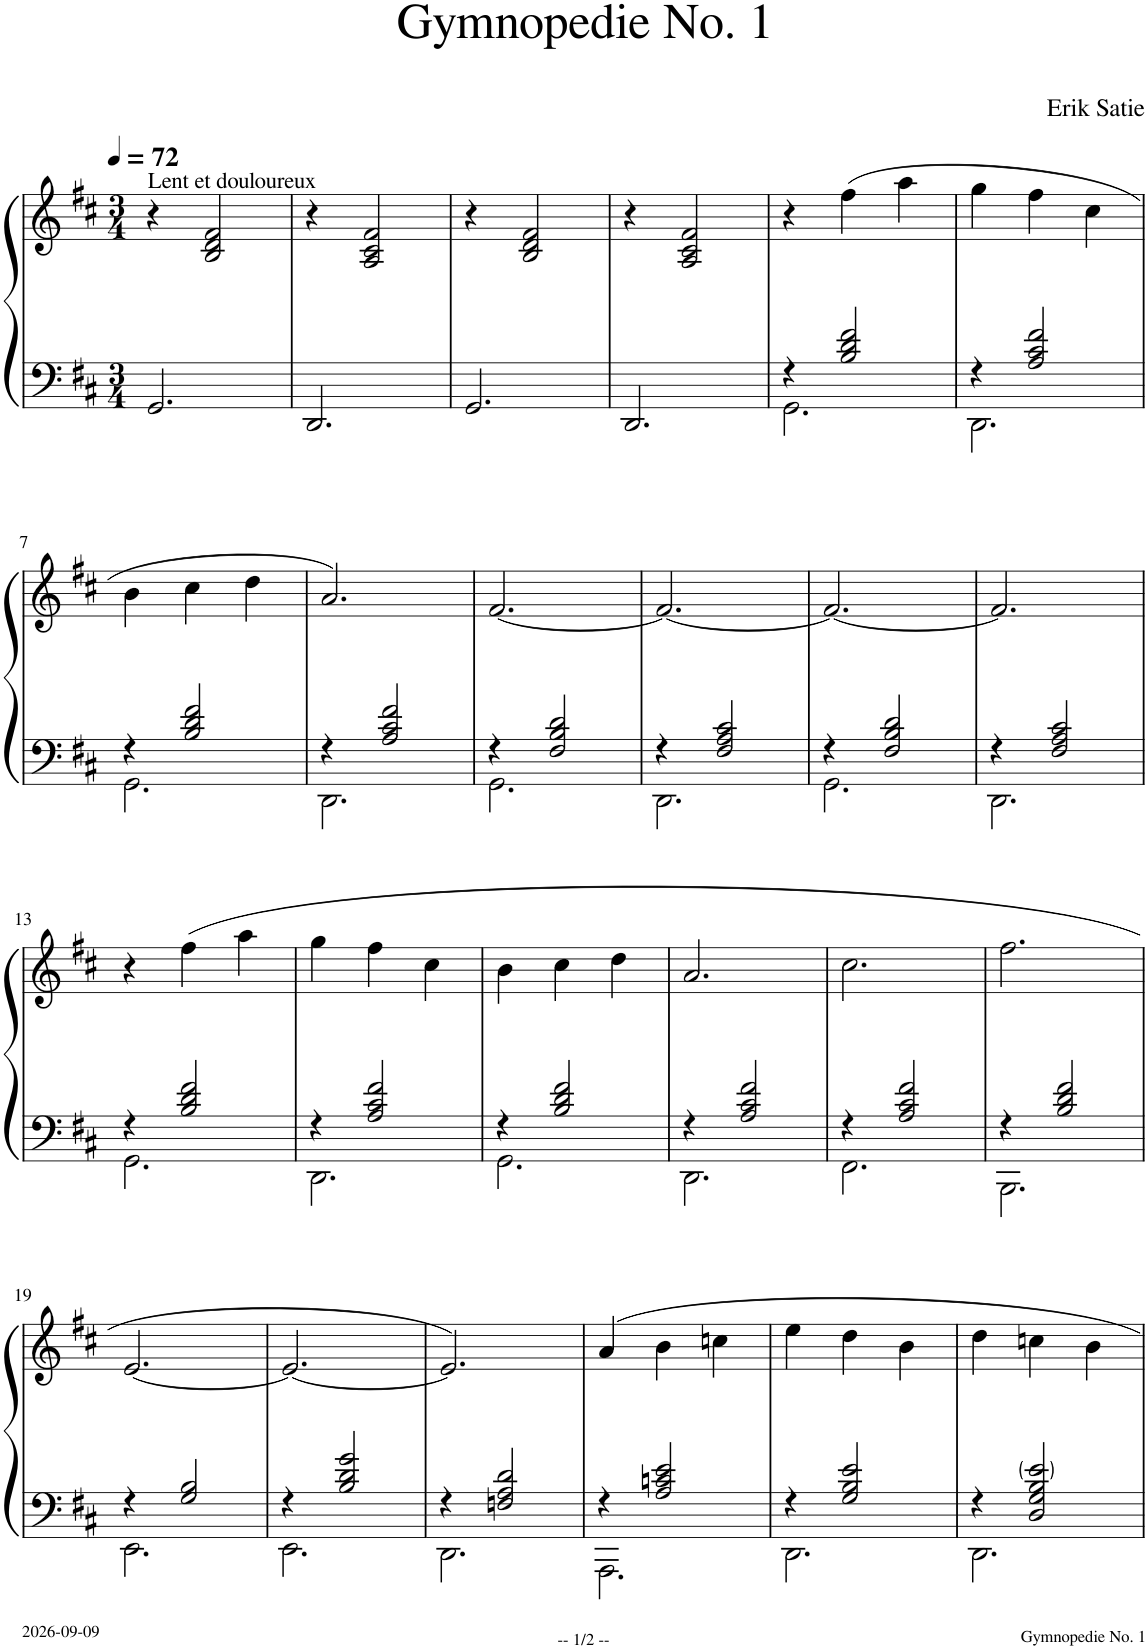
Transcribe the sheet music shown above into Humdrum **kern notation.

**kern	**kern
*part1	*part1
*staff2	*staff1
*I"Piano	*
*I'Pno	*
*clefF4	*clefG2
*k[f#c#]	*k[f#c#]
*M3/4	*M3/4
*MM72	*MM72
=1	=1
!	!LO:TX:a:t=Lent et douloureux
2.GG/	4r
.	2B/ 2d/ 2f#/
=2	=2
2.DD/	4r
.	2A/ 2c#/ 2f#/
=3	=3
2.GG/	4r
.	2B/ 2d/ 2f#/
=4	=4
2.DD/	4r
.	2A/ 2c#/ 2f#/
=5	=5
*^	*
4r	2.GG\	4r
2B/ 2d/ 2f#/	.	(4ff#\
.	.	4aa\
=6	=6	=6
4r	2.DD\	4gg\
2A/ 2c#/ 2f#/	.	4ff#\
.	.	4cc#\
!!LO:LB:g=z
=7	=7	=7
4r	2.GG\	4b\
2B/ 2d/ 2f#/	.	4cc#\
.	.	4dd\
=8	=8	=8
4r	2.DD\	2.a/)
2A/ 2c#/ 2f#/	.	.
=9	=9	=9
4r	2.GG\	[2.f#/
2F#/ 2B/ 2d/	.	.
=10	=10	=10
4r	2.DD\	2.f#/_
2F#/ 2A/ 2c#/	.	.
=11	=11	=11
4r	2.GG\	2.f#/_
2F#/ 2B/ 2d/	.	.
=12	=12	=12
4r	2.DD\	2.f#/]
2F#/ 2A/ 2c#/	.	.
!!LO:LB:g=z
=13	=13	=13
4r	2.GG\	4r
2B/ 2d/ 2f#/	.	(4ff#\
.	.	4aa\
=14	=14	=14
4r	2.DD\	4gg\
2A/ 2c#/ 2f#/	.	4ff#\
.	.	4cc#\
=15	=15	=15
4r	2.GG\	4b\
2B/ 2d/ 2f#/	.	4cc#\
.	.	4dd\
=16	=16	=16
4r	2.DD\	2.a/
2A/ 2c#/ 2f#/	.	.
=17	=17	=17
4r	2.FF#\	2.cc#\
2A/ 2c#/ 2f#/	.	.
=18	=18	=18
4r	2.BBB\	2.ff#\
2B/ 2d/ 2f#/	.	.
!!LO:LB:g=z
=19	=19	=19
4r	2.EE\	[2.e/
2G/ 2B/	.	.
=20	=20	=20
4r	2.EE\	2.e/_
2B/ 2d/ 2g/	.	.
=21	=21	=21
4r	2.DD\	2.e/])
2Fn/ 2A/ 2d/	.	.
=22	=22	=22
4r	2.AAA\	4a/
2A/ 2cn/ 2e/	.	4b\
.	.	4ccn\
=23	=23	=23
4r	2.DD\	4ee\
2G/ 2B/ 2e/	.	4dd\
.	.	4b\
=24	=24	=24
4r	2.DD\	4dd\
2D/ 2G/ 2B/ 2e/	.	4ccn\
.	.	4b\
*v	*v	*
=	=
*-	*-
